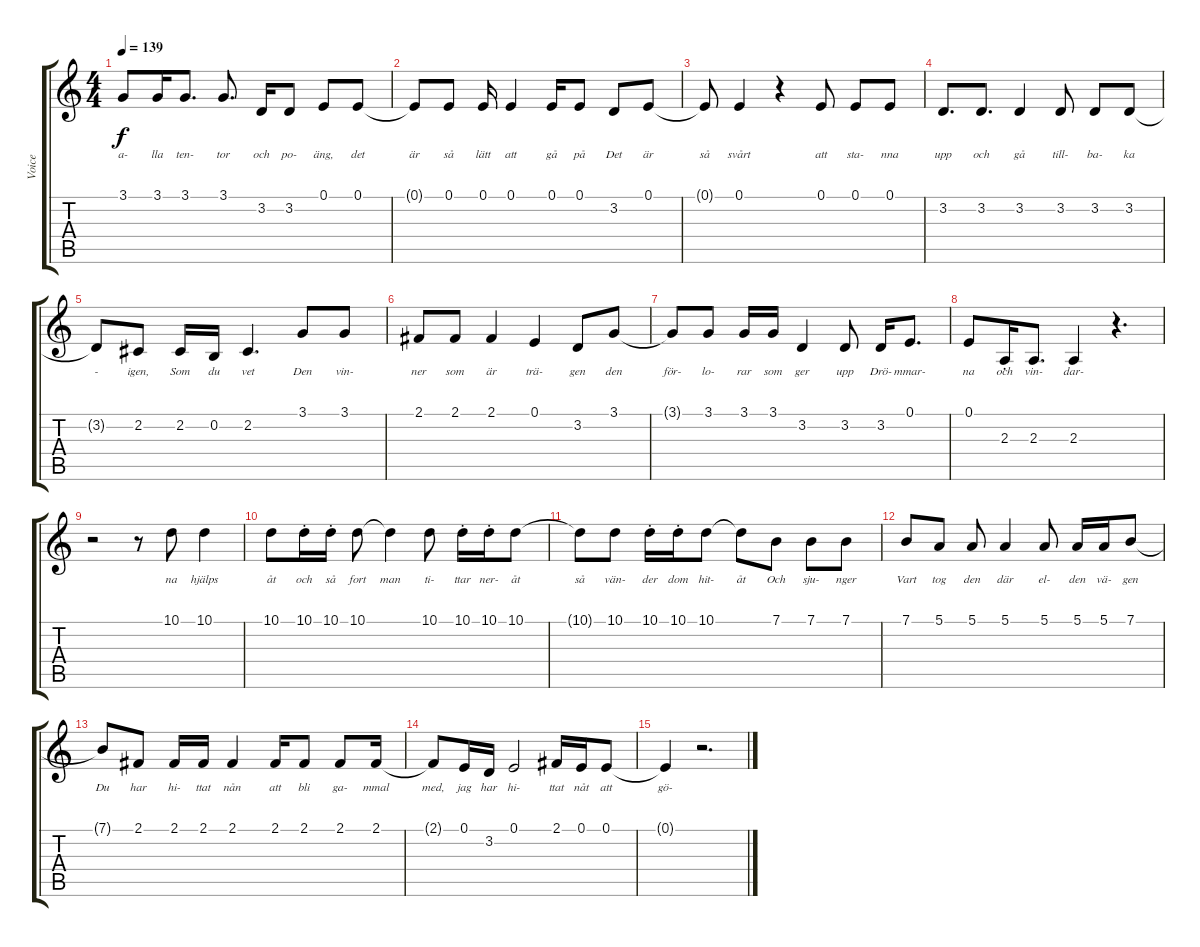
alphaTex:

\track ("Voice" "Voice") {instrument clarinet}
\staff {score tabs}
\tuning (E4 B3 G3 D3 A2 E2) {hide}
\ts (4 4)
\tempo 139
\clef g2
\ks c
3.1{t}.8{lyrics (0 "a-") lyrics (1 "") lyrics (2 "") lyrics (3 "") lyrics (4 "") dy f} 3.1.16{lyrics (0 "lla") lyrics (1 "") lyrics (2 "") lyrics (3 "") lyrics (4 "")} 3.1.8{d lyrics (0 "ten-") lyrics (1 "") lyrics (2 "") lyrics (3 "") lyrics (4 "")} 3.1.8{d lyrics (0 "tor") lyrics (1 "") lyrics (2 "") lyrics (3 "") lyrics (4 "")} 3.2.16{lyrics (0 "och") lyrics (1 "") lyrics (2 "") lyrics (3 "") lyrics (4 "")} 3.2.8{lyrics (0 "po-") lyrics (1 "") lyrics (2 "") lyrics (3 "") lyrics (4 "")} 0.1.8{lyrics (0 "äng,") lyrics (1 "") lyrics (2 "") lyrics (3 "") lyrics (4 "")} 0.1.8{lyrics (0 "det") lyrics (1 "") lyrics (2 "") lyrics (3 "") lyrics (4 "")} |
0.1{t}.8{lyrics (0 "är") lyrics (1 "") lyrics (2 "") lyrics (3 "") lyrics (4 "")} 0.1.8{lyrics (0 "så") lyrics (1 "") lyrics (2 "") lyrics (3 "") lyrics (4 "")} 0.1.16{lyrics (0 "lätt") lyrics (1 "") lyrics (2 "") lyrics (3 "") lyrics (4 "")} 0.1.4{lyrics (0 "att") lyrics (1 "") lyrics (2 "") lyrics (3 "") lyrics (4 "")} 0.1.16{lyrics (0 "gå") lyrics (1 "") lyrics (2 "") lyrics (3 "") lyrics (4 "")} 0.1.8{lyrics (0 "på") lyrics (1 "") lyrics (2 "") lyrics (3 "") lyrics (4 "")} 3.2.8{lyrics (0 "Det") lyrics (1 "") lyrics (2 "") lyrics (3 "") lyrics (4 "")} 0.1.8{lyrics (0 "är") lyrics (1 "") lyrics (2 "") lyrics (3 "") lyrics (4 "")} |
0.1{t}.8{lyrics (0 "så") lyrics (1 "") lyrics (2 "") lyrics (3 "") lyrics (4 "")} 0.1.4{lyrics (0 "svårt") lyrics (1 "") lyrics (2 "") lyrics (3 "") lyrics (4 "")} r.4 0.1.8{lyrics (0 "att") lyrics (1 "") lyrics (2 "") lyrics (3 "") lyrics (4 "")} 0.1.8{lyrics (0 "sta-") lyrics (1 "") lyrics (2 "") lyrics (3 "") lyrics (4 "")} 0.1.8{lyrics (0 "nna") lyrics (1 "") lyrics (2 "") lyrics (3 "") lyrics (4 "")} |
3.2.8{d lyrics (0 "upp") lyrics (1 "") lyrics (2 "") lyrics (3 "") lyrics (4 "")} 3.2.8{d lyrics (0 "och") lyrics (1 "") lyrics (2 "") lyrics (3 "") lyrics (4 "")} 3.2.4{lyrics (0 "gå") lyrics (1 "") lyrics (2 "") lyrics (3 "") lyrics (4 "")} 3.2.8{lyrics (0 "till-") lyrics (1 "") lyrics (2 "") lyrics (3 "") lyrics (4 "")} 3.2.8{lyrics (0 "ba-") lyrics (1 "") lyrics (2 "") lyrics (3 "") lyrics (4 "")} 3.2.8{lyrics (0 "ka") lyrics (1 "") lyrics (2 "") lyrics (3 "") lyrics (4 "")} |
3.2{t}.8{lyrics (0 "-") lyrics (1 "") lyrics (2 "") lyrics (3 "") lyrics (4 "")} 2.2.8{lyrics (0 "igen,") lyrics (1 "") lyrics (2 "") lyrics (3 "") lyrics (4 "")} 2.2.16{lyrics (0 "Som") lyrics (1 "") lyrics (2 "") lyrics (3 "") lyrics (4 "")} 0.2.16{lyrics (0 "du") lyrics (1 "") lyrics (2 "") lyrics (3 "") lyrics (4 "")} 2.2.4{d lyrics (0 "vet") lyrics (1 "") lyrics (2 "") lyrics (3 "") lyrics (4 "")} 3.1.8{lyrics (0 "Den") lyrics (1 "") lyrics (2 "") lyrics (3 "") lyrics (4 "")} 3.1.8{lyrics (0 "vin-") lyrics (1 "") lyrics (2 "") lyrics (3 "") lyrics (4 "")} |
2.1.8{lyrics (0 "ner") lyrics (1 "") lyrics (2 "") lyrics (3 "") lyrics (4 "")} 2.1.8{lyrics (0 "som") lyrics (1 "") lyrics (2 "") lyrics (3 "") lyrics (4 "")} 2.1.4{lyrics (0 "är") lyrics (1 "") lyrics (2 "") lyrics (3 "") lyrics (4 "")} 0.1.4{lyrics (0 "trä-") lyrics (1 "") lyrics (2 "") lyrics (3 "") lyrics (4 "")} 3.2.8{lyrics (0 "gen") lyrics (1 "") lyrics (2 "") lyrics (3 "") lyrics (4 "")} 3.1.8{lyrics (0 "den") lyrics (1 "") lyrics (2 "") lyrics (3 "") lyrics (4 "")} |
3.1{t}.8{lyrics (0 "för-") lyrics (1 "") lyrics (2 "") lyrics (3 "") lyrics (4 "")} 3.1.8{lyrics (0 "lo-") lyrics (1 "") lyrics (2 "") lyrics (3 "") lyrics (4 "")} 3.1.16{lyrics (0 "rar") lyrics (1 "") lyrics (2 "") lyrics (3 "") lyrics (4 "")} 3.1.16{lyrics (0 "som") lyrics (1 "") lyrics (2 "") lyrics (3 "") lyrics (4 "")} 3.2.4{lyrics (0 "ger") lyrics (1 "") lyrics (2 "") lyrics (3 "") lyrics (4 "")} 3.2.8{lyrics (0 "upp") lyrics (1 "") lyrics (2 "") lyrics (3 "") lyrics (4 "")} 3.2.16{lyrics (0 "Drö-") lyrics (1 "") lyrics (2 "") lyrics (3 "") lyrics (4 "")} 0.1.8{d lyrics (0 "mmar-") lyrics (1 "") lyrics (2 "") lyrics (3 "") lyrics (4 "")} |
0.1.8{lyrics (0 "na") lyrics (1 "") lyrics (2 "") lyrics (3 "") lyrics (4 "")} 2.3{st}.16{lyrics (0 "och") lyrics (1 "") lyrics (2 "") lyrics (3 "") lyrics (4 "")} 2.3.8{d lyrics (0 "vin-") lyrics (1 "") lyrics (2 "") lyrics (3 "") lyrics (4 "")} 2.3.4{lyrics (0 "dar-") lyrics (1 "") lyrics (2 "") lyrics (3 "") lyrics (4 "")} r.4{d} |
r.2 r.8 10.1.8{lyrics (0 "na") lyrics (1 "") lyrics (2 "") lyrics (3 "") lyrics (4 "")} 10.1.4{lyrics (0 "hjälps") lyrics (1 "") lyrics (2 "") lyrics (3 "") lyrics (4 "")} |
10.1.8{lyrics (0 "åt") lyrics (1 "") lyrics (2 "") lyrics (3 "") lyrics (4 "")} 10.1{st}.16{lyrics (0 "och") lyrics (1 "") lyrics (2 "") lyrics (3 "") lyrics (4 "")} 10.1{st}.16{lyrics (0 "så") lyrics (1 "") lyrics (2 "") lyrics (3 "") lyrics (4 "")} 10.1.8{lyrics (0 "fort") lyrics (1 "") lyrics (2 "") lyrics (3 "") lyrics (4 "")} 10.1{t}.4{lyrics (0 "man") lyrics (1 "") lyrics (2 "") lyrics (3 "") lyrics (4 "")} 10.1.8{lyrics (0 "ti-") lyrics (1 "") lyrics (2 "") lyrics (3 "") lyrics (4 "")} 10.1{st}.16{lyrics (0 "ttar") lyrics (1 "") lyrics (2 "") lyrics (3 "") lyrics (4 "")} 10.1{st}.16{lyrics (0 "ner-") lyrics (1 "") lyrics (2 "") lyrics (3 "") lyrics (4 "")} 10.1.8{lyrics (0 "åt") lyrics (1 "") lyrics (2 "") lyrics (3 "") lyrics (4 "")} |
10.1{t}.8{lyrics (0 "så") lyrics (1 "") lyrics (2 "") lyrics (3 "") lyrics (4 "")} 10.1.8{lyrics (0 "vän-") lyrics (1 "") lyrics (2 "") lyrics (3 "") lyrics (4 "")} 10.1{st}.16{lyrics (0 "der") lyrics (1 "") lyrics (2 "") lyrics (3 "") lyrics (4 "")} 10.1{st}.16{lyrics (0 "dom") lyrics (1 "") lyrics (2 "") lyrics (3 "") lyrics (4 "")} 10.1.8{lyrics (0 "hit-") lyrics (1 "") lyrics (2 "") lyrics (3 "") lyrics (4 "")} 10.1{t}.8{lyrics (0 "åt") lyrics (1 "") lyrics (2 "") lyrics (3 "") lyrics (4 "")} 7.1.8{lyrics (0 "Och") lyrics (1 "") lyrics (2 "") lyrics (3 "") lyrics (4 "")} 7.1.8{lyrics (0 "sju-") lyrics (1 "") lyrics (2 "") lyrics (3 "") lyrics (4 "")} 7.1.8{lyrics (0 "nger") lyrics (1 "") lyrics (2 "") lyrics (3 "") lyrics (4 "")} |
7.1.8{lyrics (0 "Vart") lyrics (1 "") lyrics (2 "") lyrics (3 "") lyrics (4 "")} 5.1.8{lyrics (0 "tog") lyrics (1 "") lyrics (2 "") lyrics (3 "") lyrics (4 "")} 5.1.8{lyrics (0 "den") lyrics (1 "") lyrics (2 "") lyrics (3 "") lyrics (4 "")} 5.1.4{lyrics (0 "där") lyrics (1 "") lyrics (2 "") lyrics (3 "") lyrics (4 "")} 5.1.8{lyrics (0 "el-") lyrics (1 "") lyrics (2 "") lyrics (3 "") lyrics (4 "")} 5.1.16{lyrics (0 "den") lyrics (1 "") lyrics (2 "") lyrics (3 "") lyrics (4 "")} 5.1.16{lyrics (0 "vä-") lyrics (1 "") lyrics (2 "") lyrics (3 "") lyrics (4 "")} 7.1.8{lyrics (0 "gen") lyrics (1 "") lyrics (2 "") lyrics (3 "") lyrics (4 "")} |
7.1{t}.8{lyrics (0 "Du") lyrics (1 "") lyrics (2 "") lyrics (3 "") lyrics (4 "")} 2.1.8{lyrics (0 "har") lyrics (1 "") lyrics (2 "") lyrics (3 "") lyrics (4 "")} 2.1.16{lyrics (0 "hi-") lyrics (1 "") lyrics (2 "") lyrics (3 "") lyrics (4 "")} 2.1.16{lyrics (0 "ttat") lyrics (1 "") lyrics (2 "") lyrics (3 "") lyrics (4 "")} 2.1.4{lyrics (0 "nån") lyrics (1 "") lyrics (2 "") lyrics (3 "") lyrics (4 "")} 2.1.16{lyrics (0 "att") lyrics (1 "") lyrics (2 "") lyrics (3 "") lyrics (4 "")} 2.1.8{lyrics (0 "bli") lyrics (1 "") lyrics (2 "") lyrics (3 "") lyrics (4 "")} 2.1.8{lyrics (0 "ga-") lyrics (1 "") lyrics (2 "") lyrics (3 "") lyrics (4 "")} 2.1.16{lyrics (0 "mmal") lyrics (1 "") lyrics (2 "") lyrics (3 "") lyrics (4 "")} |
2.1{t}.8{lyrics (0 "med,") lyrics (1 "") lyrics (2 "") lyrics (3 "") lyrics (4 "")} 0.1.16{lyrics (0 "jag") lyrics (1 "") lyrics (2 "") lyrics (3 "") lyrics (4 "")} 3.2.16{lyrics (0 "har") lyrics (1 "") lyrics (2 "") lyrics (3 "") lyrics (4 "")} 0.1.2{lyrics (0 "hi-") lyrics (1 "") lyrics (2 "") lyrics (3 "") lyrics (4 "")} 2.1.16{lyrics (0 "ttat") lyrics (1 "") lyrics (2 "") lyrics (3 "") lyrics (4 "")} 0.1.16{lyrics (0 "nåt") lyrics (1 "") lyrics (2 "") lyrics (3 "") lyrics (4 "")} 0.1.8{lyrics (0 "att") lyrics (1 "") lyrics (2 "") lyrics (3 "") lyrics (4 "")} |
0.1{t}.4{lyrics (0 "gö-") lyrics (1 "") lyrics (2 "") lyrics (3 "") lyrics (4 "")} r.2{d}
